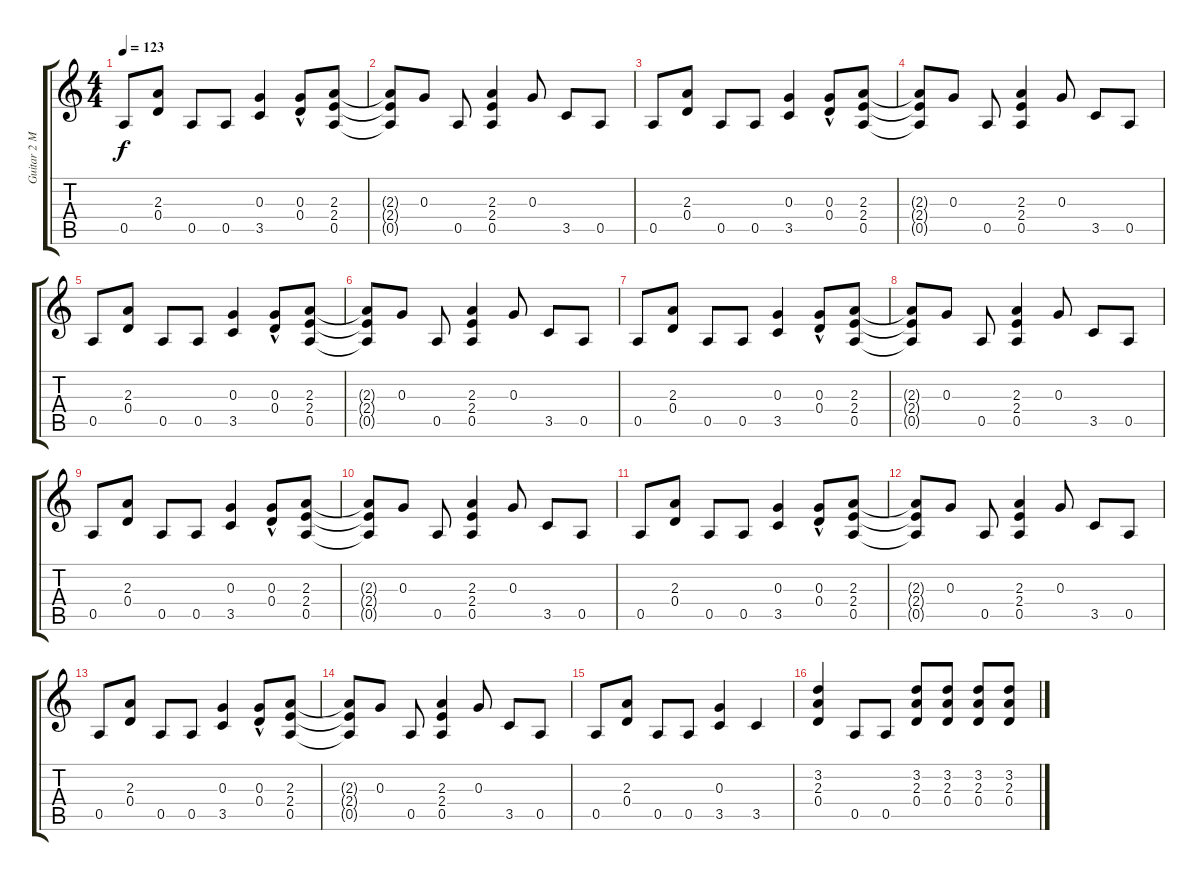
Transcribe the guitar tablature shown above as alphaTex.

\track ("Guitar 2 Malcolm" "Guitar 2 M") {instrument overdrivenguitar}
\staff {score tabs}
\tuning (E4 B3 G3 D3 A2 E2) {hide}
\ts (4 4)
\tempo 123
\clef g2
\ks c
0.5.8{dy f} (2.3 0.4).8 0.5.8 0.5.8 (0.3 3.5).4 (0.3{hac} 0.4).8 (2.3 2.4 0.5).8 |
(2.3{t} 2.4{t} 0.5{t}).8 0.3.8 0.5.8 (2.3 2.4 0.5).4 0.3.8 3.5.8 0.5.8 |
0.5.8 (2.3 0.4).8 0.5.8 0.5.8 (0.3 3.5).4 (0.3{hac} 0.4).8 (2.3 2.4 0.5).8 |
(2.3{t} 2.4{t} 0.5{t}).8 0.3.8 0.5.8 (2.3 2.4 0.5).4 0.3.8 3.5.8 0.5.8 |
0.5.8 (2.3 0.4).8 0.5.8 0.5.8 (0.3 3.5).4 (0.3{hac} 0.4).8 (2.3 2.4 0.5).8 |
(2.3{t} 2.4{t} 0.5{t}).8 0.3.8 0.5.8 (2.3 2.4 0.5).4 0.3.8 3.5.8 0.5.8 |
0.5.8 (2.3 0.4).8 0.5.8 0.5.8 (0.3 3.5).4 (0.3{hac} 0.4).8 (2.3 2.4 0.5).8 |
(2.3{t} 2.4{t} 0.5{t}).8 0.3.8 0.5.8 (2.3 2.4 0.5).4 0.3.8 3.5.8 0.5.8 |
0.5.8 (2.3 0.4).8 0.5.8 0.5.8 (0.3 3.5).4 (0.3{hac} 0.4).8 (2.3 2.4 0.5).8 |
(2.3{t} 2.4{t} 0.5{t}).8 0.3.8 0.5.8 (2.3 2.4 0.5).4 0.3.8 3.5.8 0.5.8 |
0.5.8 (2.3 0.4).8 0.5.8 0.5.8 (0.3 3.5).4 (0.3{hac} 0.4).8 (2.3 2.4 0.5).8 |
(2.3{t} 2.4{t} 0.5{t}).8 0.3.8 0.5.8 (2.3 2.4 0.5).4 0.3.8 3.5.8 0.5.8 |
0.5.8 (2.3 0.4).8 0.5.8 0.5.8 (0.3 3.5).4 (0.3{hac} 0.4).8 (2.3 2.4 0.5).8 |
(2.3{t} 2.4{t} 0.5{t}).8 0.3.8 0.5.8 (2.3 2.4 0.5).4 0.3.8 3.5.8 0.5.8 |
0.5.8 (2.3 0.4).8 0.5.8 0.5.8 (0.3 3.5).4 3.5.4 |
(3.2 2.3 0.4).4 0.5.8 0.5.8 (3.2 2.3 0.4).8 (3.2 2.3 0.4).8 (3.2 2.3 0.4).8 (3.2 2.3 0.4).8
